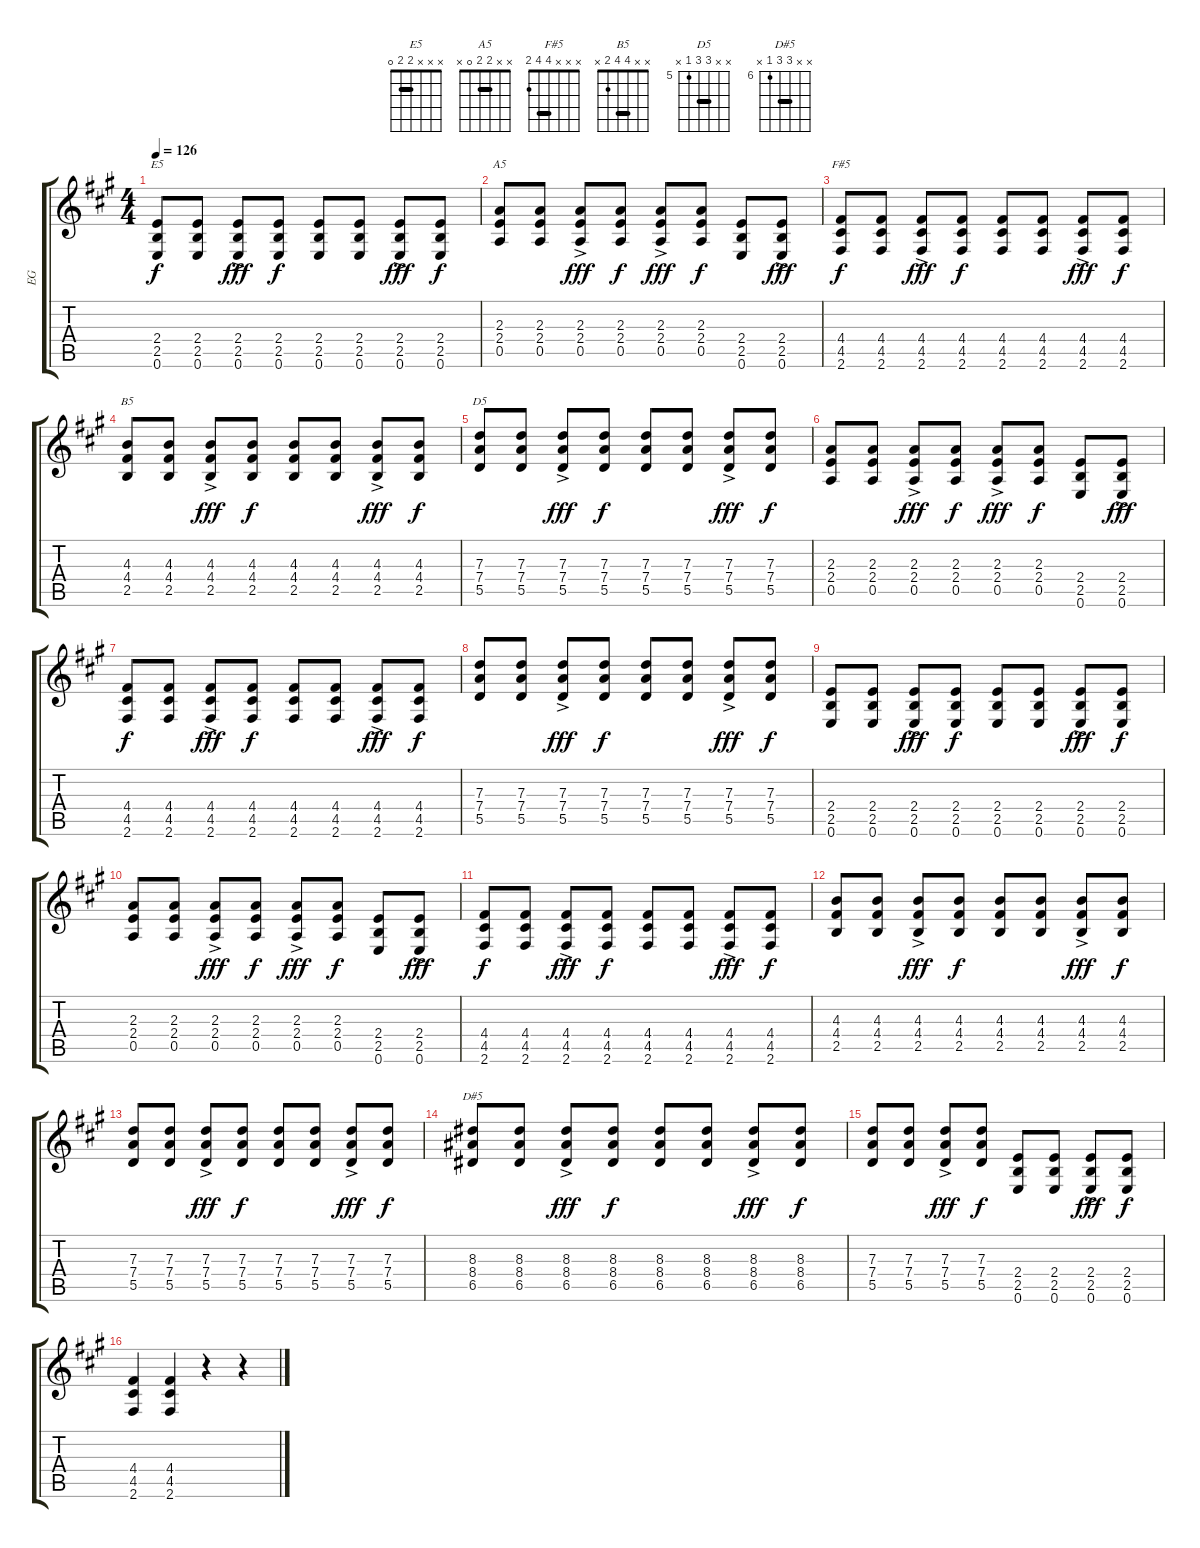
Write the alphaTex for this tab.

\track ("EG" "EG") {instrument overdrivenguitar}
\staff {score tabs}
\tuning (E4 B3 G3 D3 A2 E2) {hide}
\chord ("E5" x x x 2 2 0) {barre 2}
\chord ("A5" x x 2 2 0 x) {barre 2}
\chord ("F#5" x x x 4 4 2) {barre 4}
\chord ("B5" x x 4 4 2 x) {barre 4}
\chord ("D5" x x 7 7 5 x) {firstfret 5 barre 7}
\chord ("D#5" x x 8 8 6 x) {firstfret 6 barre 8}
\ts (4 4)
\tempo 126
\clef g2
\ks f#minor
(2.4 2.5 0.6).8{ch "E5" dy f} (2.4 2.5 0.6).8 (2.4{ac} 2.5{ac} 0.6{ac}).8{dy fff} (2.4 2.5 0.6).8{dy f} (2.4 2.5 0.6).8 (2.4 2.5 0.6).8 (2.4{ac} 2.5{ac} 0.6{ac}).8{dy fff} (2.4 2.5 0.6).8{dy f} |
(2.3 2.4 0.5).8{ch "A5"} (2.3 2.4 0.5).8 (2.3{ac} 2.4{ac} 0.5{ac}).8{dy fff} (2.3 2.4 0.5).8{dy f} (2.3{ac} 2.4{ac} 0.5{ac}).8{dy fff} (2.3 2.4 0.5).8{dy f} (2.4 2.5 0.6).8 (2.4{ac} 2.5{ac} 0.6{ac}).8{dy fff} |
(4.4 4.5 2.6).8{ch "F#5" dy f} (4.4 4.5 2.6).8 (4.4{ac} 4.5{ac} 2.6{ac}).8{dy fff} (4.4 4.5 2.6).8{dy f} (4.4 4.5 2.6).8 (4.4 4.5 2.6).8 (4.4{ac} 4.5{ac} 2.6{ac}).8{dy fff} (4.4 4.5 2.6).8{dy f} |
(4.3 4.4 2.5).8{ch "B5"} (4.3 4.4 2.5).8 (4.3 4.4{ac} 2.5{ac}).8{dy fff} (4.3 4.4 2.5).8{dy f} (4.3 4.4 2.5).8 (4.3 4.4 2.5).8 (4.3 4.4{ac} 2.5{ac}).8{dy fff} (4.3 4.4 2.5).8{dy f} |
(7.3 7.4 5.5).8{ch "D5"} (7.3 7.4 5.5).8 (7.3 7.4{ac} 5.5{ac}).8{dy fff} (7.3 7.4 5.5).8{dy f} (7.3 7.4 5.5).8 (7.3 7.4 5.5).8 (7.3 7.4{ac} 5.5{ac}).8{dy fff} (7.3 7.4 5.5).8{dy f} |
(2.3 2.4 0.5).8 (2.3 2.4 0.5).8 (2.3{ac} 2.4{ac} 0.5{ac}).8{dy fff} (2.3 2.4 0.5).8{dy f} (2.3{ac} 2.4{ac} 0.5{ac}).8{dy fff} (2.3 2.4 0.5).8{dy f} (2.4 2.5 0.6).8 (2.4{ac} 2.5{ac} 0.6{ac}).8{dy fff} |
(4.4 4.5 2.6).8{dy f} (4.4 4.5 2.6).8 (4.4{ac} 4.5{ac} 2.6{ac}).8{dy fff} (4.4 4.5 2.6).8{dy f} (4.4 4.5 2.6).8 (4.4 4.5 2.6).8 (4.4{ac} 4.5{ac} 2.6{ac}).8{dy fff} (4.4 4.5 2.6).8{dy f} |
(7.3 7.4 5.5).8 (7.3 7.4 5.5).8 (7.3 7.4{ac} 5.5{ac}).8{dy fff} (7.3 7.4 5.5).8{dy f} (7.3 7.4 5.5).8 (7.3 7.4 5.5).8 (7.3 7.4{ac} 5.5{ac}).8{dy fff} (7.3 7.4 5.5).8{dy f} |
(2.4 2.5 0.6).8 (2.4 2.5 0.6).8 (2.4{ac} 2.5{ac} 0.6{ac}).8{dy fff} (2.4 2.5 0.6).8{dy f} (2.4 2.5 0.6).8 (2.4 2.5 0.6).8 (2.4{ac} 2.5{ac} 0.6{ac}).8{dy fff} (2.4 2.5 0.6).8{dy f} |
(2.3 2.4 0.5).8 (2.3 2.4 0.5).8 (2.3{ac} 2.4{ac} 0.5{ac}).8{dy fff} (2.3 2.4 0.5).8{dy f} (2.3{ac} 2.4{ac} 0.5{ac}).8{dy fff} (2.3 2.4 0.5).8{dy f} (2.4 2.5 0.6).8 (2.4{ac} 2.5{ac} 0.6{ac}).8{dy fff} |
(4.4 4.5 2.6).8{dy f} (4.4 4.5 2.6).8 (4.4{ac} 4.5{ac} 2.6{ac}).8{dy fff} (4.4 4.5 2.6).8{dy f} (4.4 4.5 2.6).8 (4.4 4.5 2.6).8 (4.4{ac} 4.5{ac} 2.6{ac}).8{dy fff} (4.4 4.5 2.6).8{dy f} |
(4.3 4.4 2.5).8 (4.3 4.4 2.5).8 (4.3 4.4{ac} 2.5{ac}).8{dy fff} (4.3 4.4 2.5).8{dy f} (4.3 4.4 2.5).8 (4.3 4.4 2.5).8 (4.3 4.4{ac} 2.5{ac}).8{dy fff} (4.3 4.4 2.5).8{dy f} |
(7.3 7.4 5.5).8 (7.3 7.4 5.5).8 (7.3 7.4{ac} 5.5{ac}).8{dy fff} (7.3 7.4 5.5).8{dy f} (7.3 7.4 5.5).8 (7.3 7.4 5.5).8 (7.3 7.4{ac} 5.5{ac}).8{dy fff} (7.3 7.4 5.5).8{dy f} |
(8.3 8.4 6.5).8{ch "D#5"} (8.3 8.4 6.5).8 (8.3{ac} 8.4{ac} 6.5{ac}).8{dy fff} (8.3 8.4 6.5).8{dy f} (8.3 8.4 6.5).8 (8.3 8.4 6.5).8 (8.3{ac} 8.4{ac} 6.5{ac}).8{dy fff} (8.3 8.4 6.5).8{dy f} |
(7.3 7.4 5.5).8 (7.3 7.4 5.5).8 (7.3{ac} 7.4{ac} 5.5{ac}).8{dy fff} (7.3 7.4 5.5).8{dy f} (2.4 2.5 0.6).8 (2.4 2.5 0.6).8 (2.4{ac} 2.5{ac} 0.6{ac}).8{dy fff} (2.4 2.5 0.6).8{dy f} |
(4.4 4.5 2.6).4 (4.4 4.5 2.6).4 r.4 r.4
